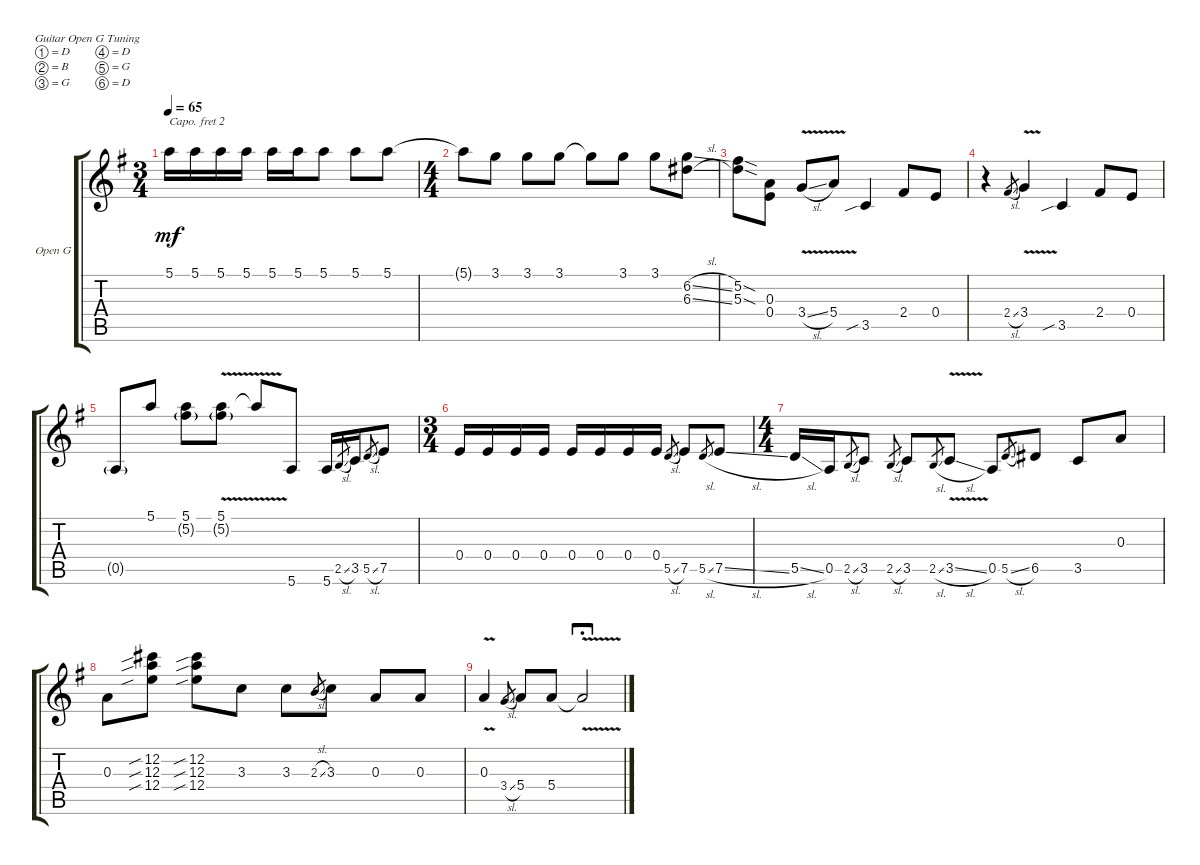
\defaultSystemsLayout 4
\bracketExtendMode groupsimilarinstruments
\firstSystemTrackNameOrientation horizontal
\otherSystemsTrackNameOrientation horizontal
\track ("Muddy Waters" "Open G ") {instrument acousticguitarsteel}
\staff {score tabs}
\capo 2
\tuning (D4 B3 G3 D3 G2 D2)
\ts (3 4)
\tempo 65
\clef g2
\ks g
5.1.16{dy mf} 5.1.16 5.1.16 5.1.16 5.1.16 5.1.16 5.1.8 5.1.8 5.1.8 |
\ts (4 4)
5.1{t}.8 3.1.8 3.1.8 3.1.8 3.1{t}.8 3.1.8 3.1.8 (6.2{sl} 6.3{sl}).8 |
(5.2{sod} 5.3{sod}).8 (0.3 0.4).8 3.4{v sl}.8 5.4{v}.8 3.5{sib}.4 2.4.8 0.4.8 |
r.4 2.4{sl}.8{gr} 3.4{v}.4 3.5{sib}.4 2.4.8 0.4.8 |
0.5{g}.8 5.1.8 (5.1 5.2{g}).8 (5.1{v} 5.2{g}).8 5.1{v t}.8 5.6.8 5.6.16 2.5{sl}.8{gr} 3.5.16 5.5{sl}.8{gr} 7.5.8 |
\ts (3 4)
0.4.16 0.4.16 0.4.16 0.4.16 0.4.16 0.4.16 0.4.16 0.4.16 5.5{sl}.8{gr} 7.5.8 5.5{sl}.8{gr} 7.5{sl}.8 |
\ts (4 4)
5.5{sl}.16 0.5.16 2.5{sl}.8{gr} 3.5.8 2.5{sl}.8{gr} 3.5.8 2.5{sl}.8{gr} 3.5{v sl}.8 0.5.8 5.5{sl}.8{gr} 6.5.8 3.5.8 0.3.8 |
0.3.8 (12.2{sib} 12.3{sib} 12.4{sib}).8 (12.2{sib} 12.3{sib} 12.4{sib}).8 3.3.8 3.3.8 2.3{sl}.8{gr} 3.3.8 0.3.8 0.3.8 |
0.3{v}.4 3.4{sl}.8{gr} 5.4.8 5.4.8 5.4{v t}.2{fermata (long 1)}
